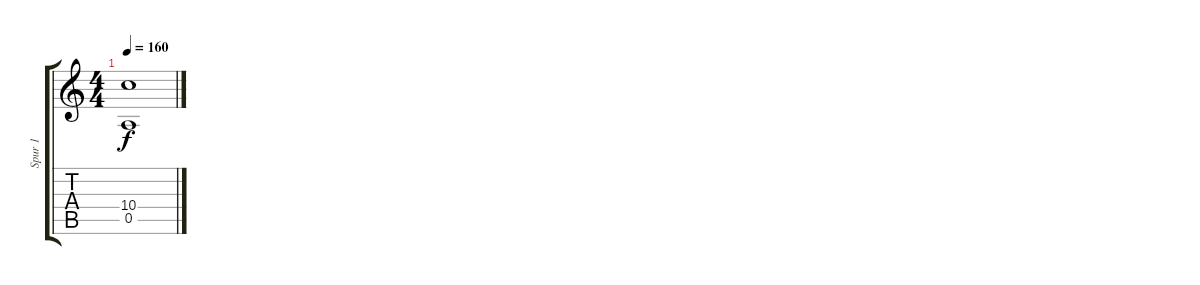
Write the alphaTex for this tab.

\track ("Spur 1" "Spur 1") {instrument distortionguitar}
\staff {score tabs}
\tuning (E4 B3 G3 D3 A2 E2) {hide}
\ts (4 4)
\tempo 160
\clef g2
\ks c
(10.4{t} 0.5{t}).1{dy f}
